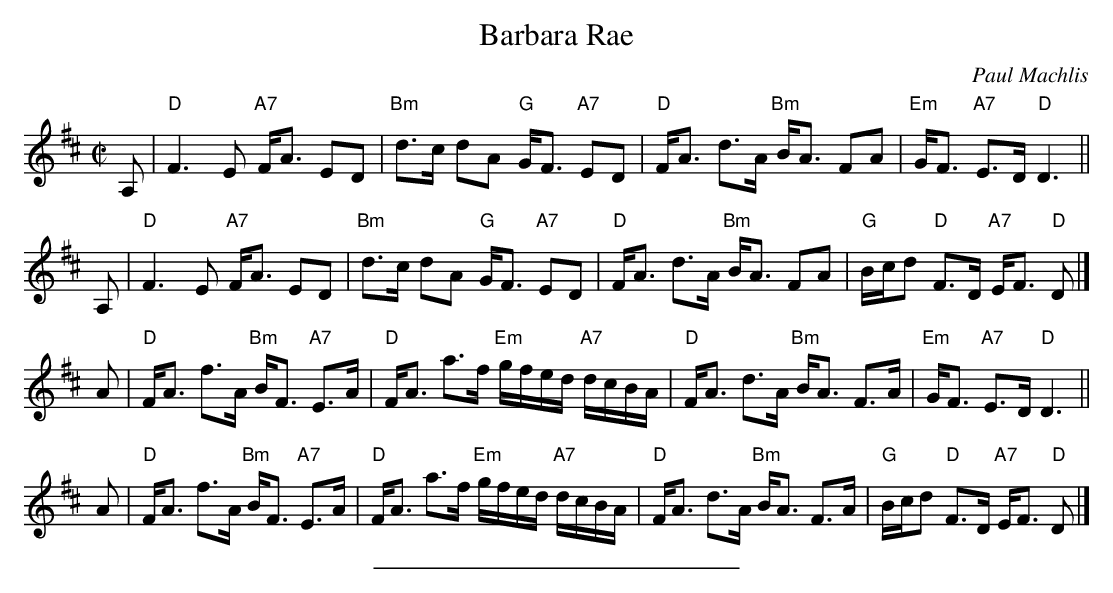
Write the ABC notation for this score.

X:1
T: Barbara Rae
C: Paul Machlis
M: C|
L: 1/8
K: D
   A,| "D"F3 E "A7"F<A ED | "Bm"d>c dA "G"G<F "A7"ED \
     | "D"F<A d>A "Bm"B<A FA | "Em"G<F "A7"E>D "D"D3 ||
   A,| "D"F3 E "A7"F<A ED | "Bm"d>c dA "G"G<F "A7"ED \
     | "D"F<A d>A "Bm"B<A FA | "G"B/c/d "D"F>D "A7"E<F "D"D |]
   A | "D"F<A f>A "Bm"B<F "A7"E>A | "D"F<A a>f "Em"g/f/e/d/ "A7"d/c/B/A/ \
     | "D"F<A d>A "Bm"B<A     F>A | "Em"G<F "A7"E>D "D"D3 ||
   A | "D"F<A f>A "Bm"B<F "A7"E>A | "D"F<A a>f "Em"g/f/e/d/ "A7"d/c/B/A/ \
     | "D"F<A d>A "Bm"B<A     F>A | "G"B/c/d "D"F>D "A7"E<F "D"D |]
%%sep 5 5 234
K:C
x8 x8 x8 x8 x8 x8 x8 x8 |
x8 x8 x8 x8 x8 x8 x8 x8 |
x8 x8 x8 x8 x8 x8 x8 x8 |
x8 x8 x8 x8 x8 x8 x8 x8 |
